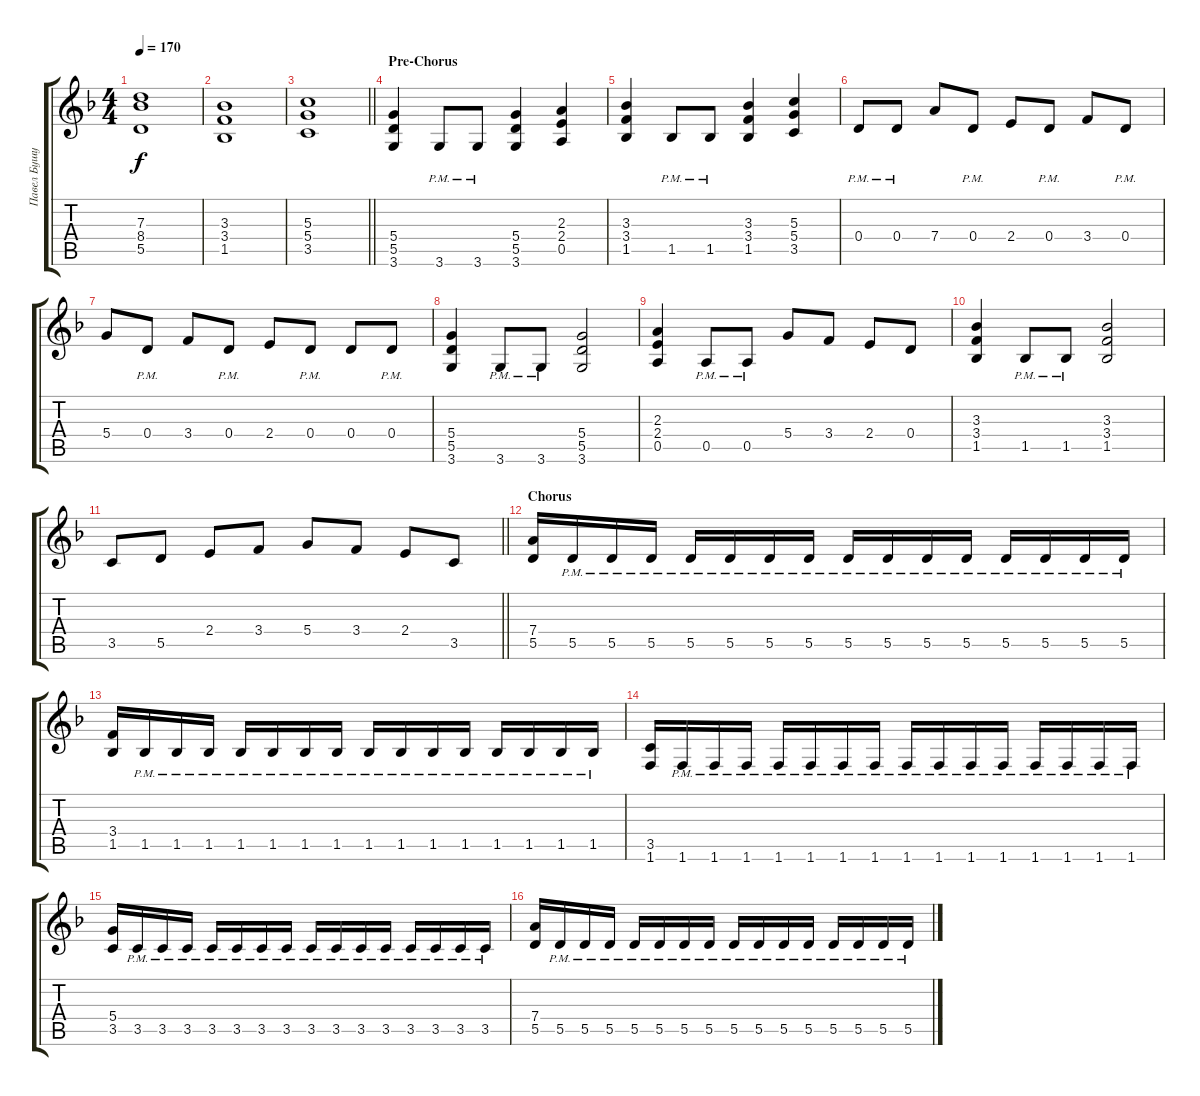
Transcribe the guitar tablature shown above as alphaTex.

\track ("Павел Бушуев" "Павел Бушу") {instrument distortionguitar}
\staff {score tabs}
\tuning (E4 B3 G3 D3 A2 E2) {hide}
\ts (4 4)
\tempo 170
\clef g2
\ks f
(7.3 8.4 5.5).1{dy f} |
(3.3 3.4 1.5).1 |
\barLineRight lightlight
(5.3 5.4 3.5).1 |
\section ("" "Pre-Chorus")
(5.4 5.5 3.6).4 3.6{pm}.8 3.6{pm}.8 (5.4 5.5 3.6).4 (2.3 2.4 0.5).4 |
(3.3 3.4 1.5).4 1.5{pm}.8 1.5{pm}.8 (3.3 3.4 1.5).4 (5.3 5.4 3.5).4 |
0.4{pm}.8 0.4{pm}.8 7.4.8 0.4{pm}.8 2.4.8 0.4{pm}.8 3.4.8 0.4{pm}.8 |
5.4.8 0.4{pm}.8 3.4.8 0.4{pm}.8 2.4.8 0.4{pm}.8 0.4.8 0.4{pm}.8 |
(5.4 5.5 3.6).4 3.6{pm}.8 3.6{pm}.8 (5.4 5.5 3.6).2 |
(2.3 2.4 0.5).4 0.5{pm}.8 0.5{pm}.8 5.4.8 3.4.8 2.4.8 0.4.8 |
(3.3 3.4 1.5).4 1.5{pm}.8 1.5{pm}.8 (3.3 3.4 1.5).2 |
\barLineRight lightlight
3.5.8 5.5.8 2.4.8 3.4.8 5.4.8 3.4.8 2.4.8 3.5.8 |
\section ("" "Chorus")
(7.4 5.5).16 5.5{pm}.16 5.5{pm}.16 5.5{pm}.16 5.5{pm}.16 5.5{pm}.16 5.5{pm}.16 5.5{pm}.16 5.5{pm}.16 5.5{pm}.16 5.5{pm}.16 5.5{pm}.16 5.5{pm}.16 5.5{pm}.16 5.5{pm}.16 5.5{pm}.16 |
(3.4 1.5).16 1.5{pm}.16 1.5{pm}.16 1.5{pm}.16 1.5{pm}.16 1.5{pm}.16 1.5{pm}.16 1.5{pm}.16 1.5{pm}.16 1.5{pm}.16 1.5{pm}.16 1.5{pm}.16 1.5{pm}.16 1.5{pm}.16 1.5{pm}.16 1.5{pm}.16 |
(3.5 1.6).16 1.6{pm}.16 1.6{pm}.16 1.6{pm}.16 1.6{pm}.16 1.6{pm}.16 1.6{pm}.16 1.6{pm}.16 1.6{pm}.16 1.6{pm}.16 1.6{pm}.16 1.6{pm}.16 1.6{pm}.16 1.6{pm}.16 1.6{pm}.16 1.6{pm}.16 |
(5.4 3.5).16 3.5{pm}.16 3.5{pm}.16 3.5{pm}.16 3.5{pm}.16 3.5{pm}.16 3.5{pm}.16 3.5{pm}.16 3.5{pm}.16 3.5{pm}.16 3.5{pm}.16 3.5{pm}.16 3.5{pm}.16 3.5{pm}.16 3.5{pm}.16 3.5{pm}.16 |
(7.4 5.5).16 5.5{pm}.16 5.5{pm}.16 5.5{pm}.16 5.5{pm}.16 5.5{pm}.16 5.5{pm}.16 5.5{pm}.16 5.5{pm}.16 5.5{pm}.16 5.5{pm}.16 5.5{pm}.16 5.5{pm}.16 5.5{pm}.16 5.5{pm}.16 5.5{pm}.16
